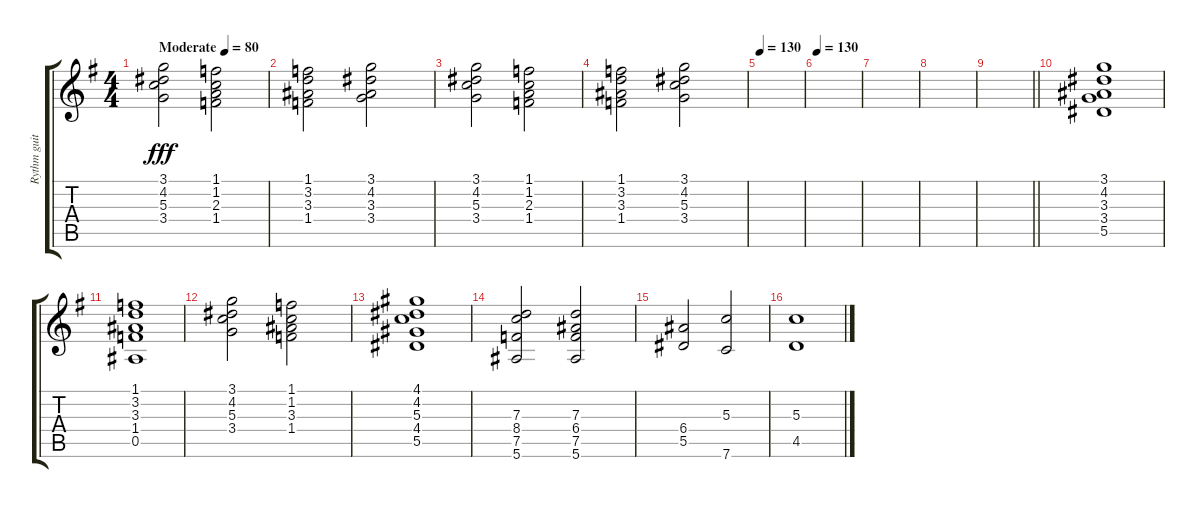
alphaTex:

\track ("Rythm guitar" "Rythm guit") {instrument electricbassfinger}
\staff {score tabs}
\tuning (E4 B3 G3 E3 Bb2 F2) {hide}
\ts (4 4)
\tempo (80 "Moderate")
\clef g2
\ks eminor
(3.1 4.2 5.3 3.4).2{dy fff instrument electricbassfinger} (1.1 1.2 2.3 1.4).2 |
(1.1 3.2 3.3 1.4).2 (3.1 4.2 3.3 3.4).2 |
(3.1 4.2 5.3 3.4).2 (1.1 1.2 2.3 1.4).2 |
(1.1 3.2 3.3 1.4).2 (3.1 4.2 5.3 3.4).2 |
\tempo 130
|
\tempo 130
|
|
|
\barLineRight lightlight
|
(3.1 4.2 3.3 3.4 5.5).1 |
(1.1 3.2 3.3 1.4 0.5).1 |
(3.1 4.2 5.3 3.4).2 (1.1 1.2 3.3 1.4).2 |
(4.1 4.2 5.3 4.4 5.5).1 |
(7.3 8.4 7.5 5.6).2 (7.3 6.4 7.5 5.6).2 |
(6.4 5.5).2 (5.3 7.6).2 |
(5.3 4.5).1
